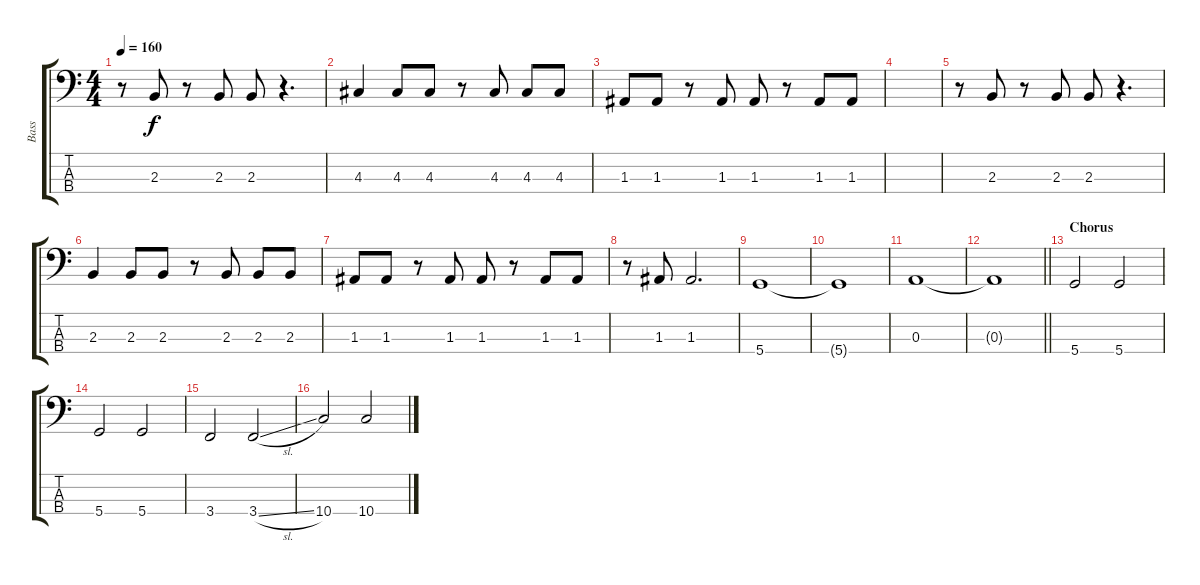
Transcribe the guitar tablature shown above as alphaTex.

\track ("Bass" "Bass") {instrument electricbassfinger}
\staff {score tabs}
\tuning (G2 D2 A1 D1) {hide}
\ts (4 4)
\tempo 160
\clef f4
\ks c
r.8{dy f} 2.3.8 r.8 2.3.8 2.3.8 r.4{d} |
4.3.4 4.3.8 4.3.8 r.8 4.3.8 4.3.8 4.3.8 |
1.3.8 1.3.8 r.8 1.3.8 1.3.8 r.8 1.3.8 1.3.8 |
|
r.8 2.3.8 r.8 2.3.8 2.3.8 r.4{d} |
2.3.4 2.3.8 2.3.8 r.8 2.3.8 2.3.8 2.3.8 |
1.3.8 1.3.8 r.8 1.3.8 1.3.8 r.8 1.3.8 1.3.8 |
r.8 1.3.8 1.3.2{d} |
5.4.1 |
5.4{t}.1 |
0.3.1 |
\barLineRight lightlight
0.3{t}.1 |
\section ("" "Chorus")
5.4.2 5.4.2 |
5.4.2 5.4.2 |
3.4.2 3.4{sl}.2 |
10.4.2 10.4.2
